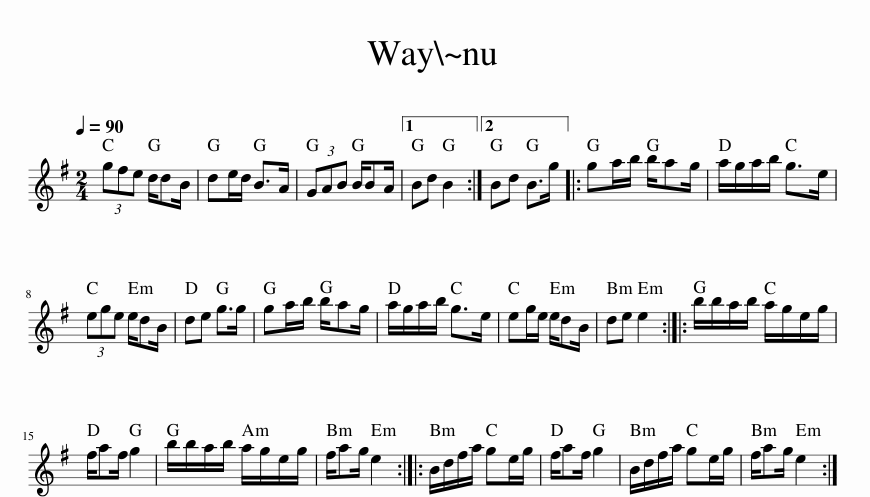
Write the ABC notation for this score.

X:1
L:1/8
Q:1/4=90
M:2/4
I:linebreak $
K:Emin
V:1 treble
V:1
 (3gfe d/dB/ | de/d/ B>A | (3GAB B/BA/ |1 Bd B2 :|2 Bd B>g |: %5
 ga/b/ b/ag/ | a/g/a/b/ g>e |$ (3ege e/dB/ | de g>g | ga/b/ b/ag/ | %10
 a/g/a/b/ g>e | eg/e/ e/dB/ | de e2 :: b/b/a/b/ a/g/e/g/ |$ f/af/ g2 | %15
 b/b/a/b/ a/g/e/g/ | f/ag/ e2 :: B/d/f/a/ ge/g/ | f/af/ g2 | B/d/f/a/ ge/g/ | %20
 f/ag/ e2 :| %21
